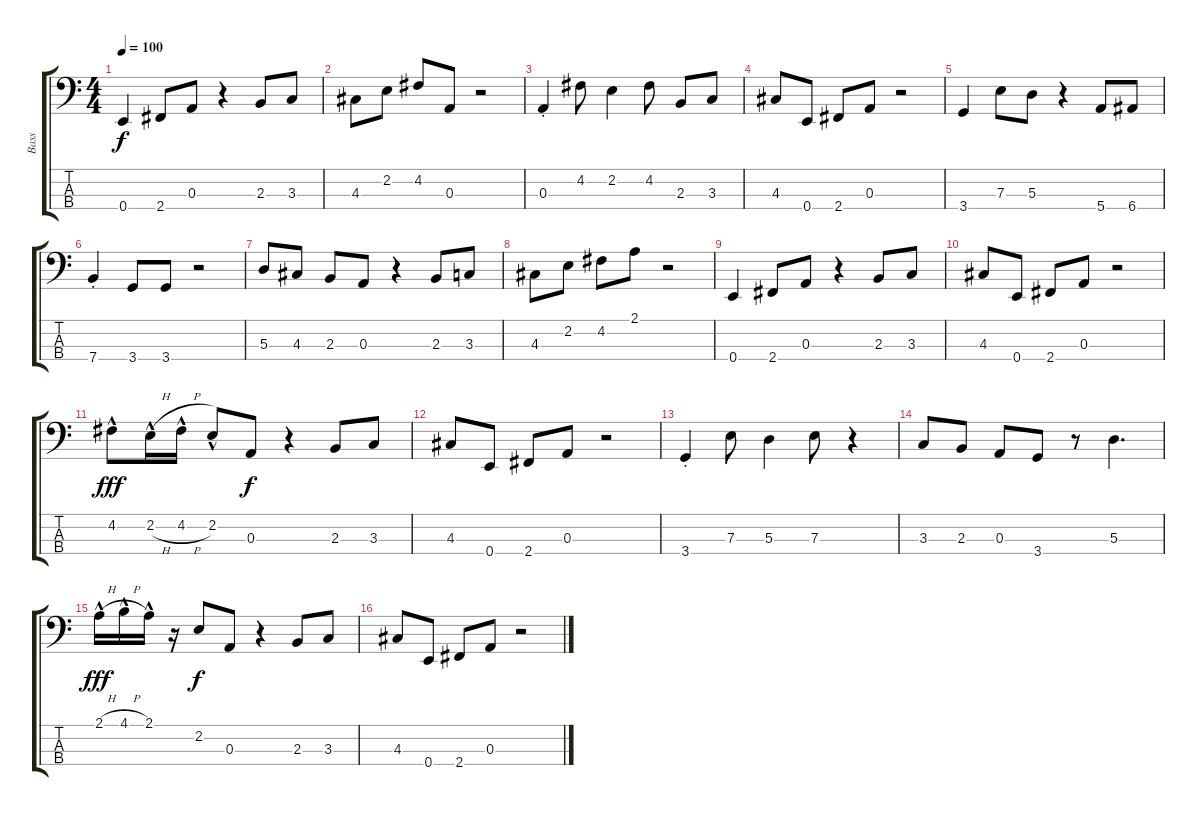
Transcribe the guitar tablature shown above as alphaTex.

\track ("Bass" "Bass") {instrument electricbassfinger}
\staff {score tabs}
\tuning (G2 D2 A1 E1) {hide}
\ts (4 4)
\tempo 100
\clef f4
\ks c
0.4.4{dy f} 2.4.8 0.3.8 r.4 2.3.8 3.3.8 |
4.3.8 2.2.8 4.2.8 0.3.8 r.2 |
0.3{st}.4 4.2.8 2.2.4 4.2.8 2.3.8 3.3.8 |
4.3.8 0.4.8 2.4.8 0.3.8 r.2 |
3.4.4 7.3.8 5.3.8 r.4 5.4.8 6.4.8 |
7.4{st}.4 3.4.8 3.4.8 r.2 |
5.3.8 4.3.8 2.3.8 0.3.8 r.4 2.3.8 3.3.8 |
4.3.8 2.2.8 4.2.8 2.1.8 r.2 |
0.4.4 2.4.8 0.3.8 r.4 2.3.8 3.3.8 |
4.3.8 0.4.8 2.4.8 0.3.8 r.2 |
4.2{hac}.8{dy fff} 2.2{h hac}.16 4.2{h hac}.16 2.2{hac}.8 0.3.8{dy f} r.4 2.3.8 3.3.8 |
4.3.8 0.4.8 2.4.8 0.3.8 r.2 |
3.4{st}.4 7.3.8 5.3.4 7.3.8 r.4 |
3.3.8 2.3.8 0.3.8 3.4.8 r.8 5.3.4{d} |
2.1{h hac}.16{dy fff} 4.1{h hac}.16 2.1{hac}.16 r.16 2.2.8{dy f} 0.3.8 r.4 2.3.8 3.3.8 |
4.3.8 0.4.8 2.4.8 0.3.8 r.2
